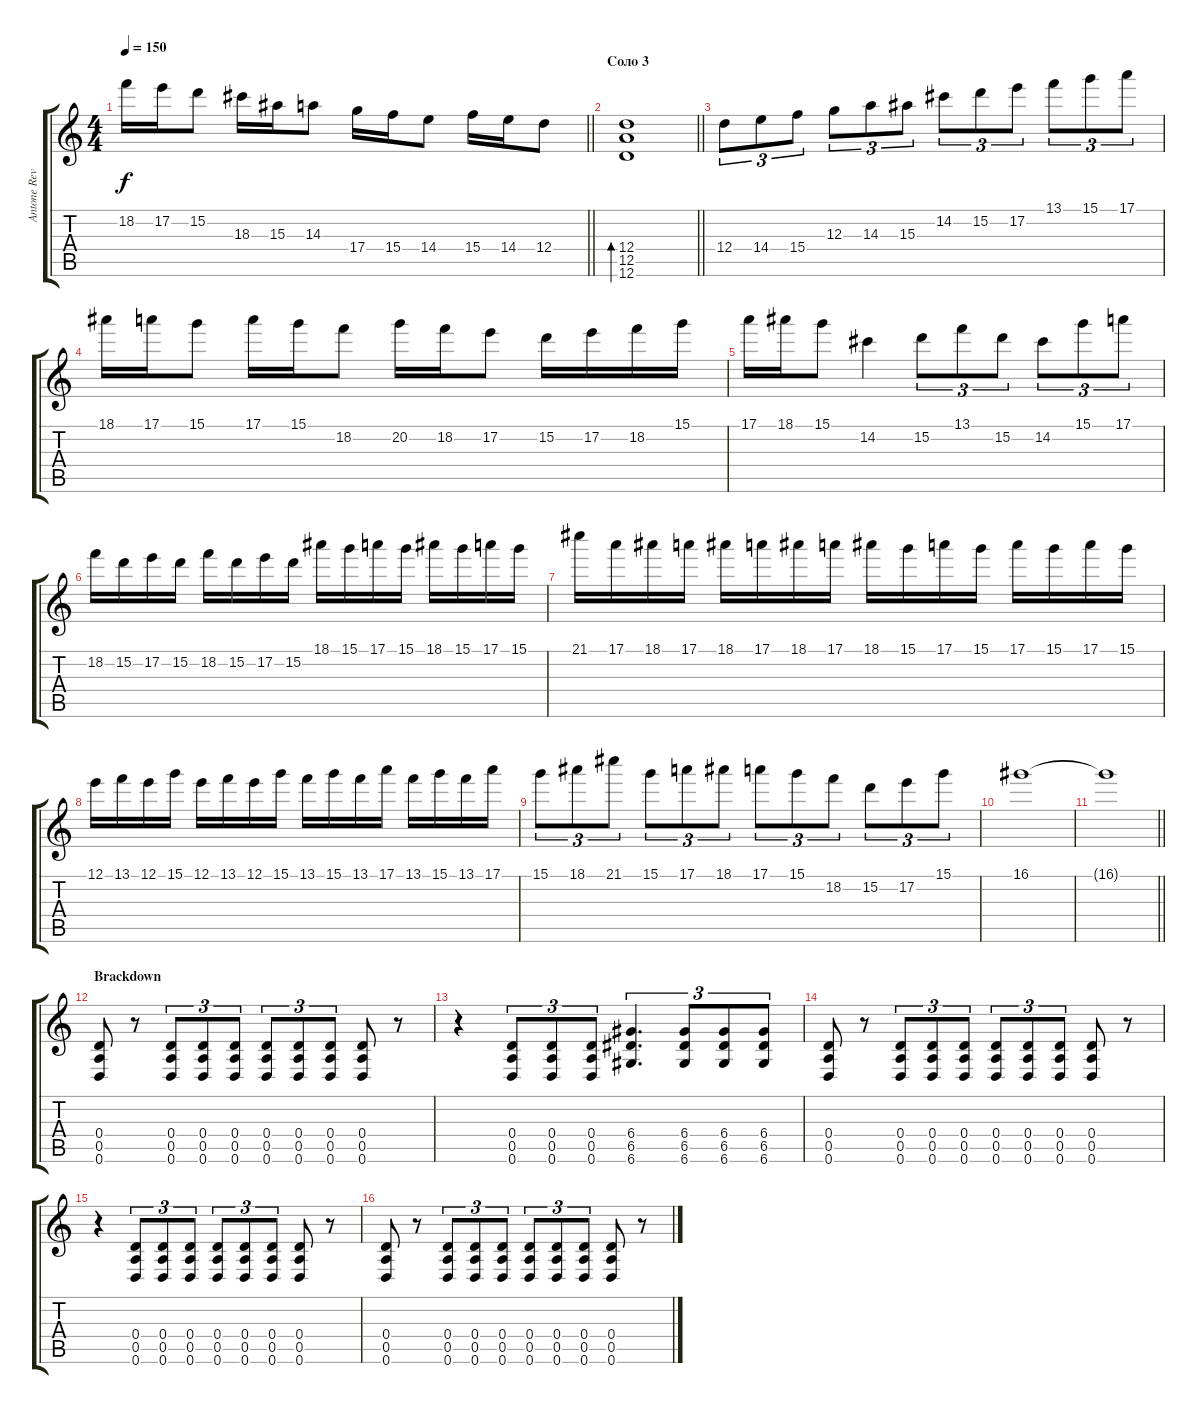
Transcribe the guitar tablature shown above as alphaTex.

\track ("Antone Revenson" "Antone Rev") {instrument distortionguitar}
\staff {score tabs}
\tuning (E4 B3 G3 D3 A2 D2) {hide}
\ts (4 4)
\tempo 150
\clef g2
\barLineRight lightlight
\ks c
18.2.16{dy f} 17.2.16 15.2.8 18.3.16 15.3.16 14.3.8 17.4.16 15.4.16 14.4.8 15.4.16 14.4.16 12.4.8 |
\section ("" "Соло 3")
\barLineRight lightlight
(12.4 12.5 12.6).1{bd 120} |
12.4.8{tu (3 2)} 14.4.8{tu (3 2)} 15.4.8{tu (3 2)} 12.3.8{tu (3 2)} 14.3.8{tu (3 2)} 15.3.8{tu (3 2)} 14.2.8{tu (3 2)} 15.2.8{tu (3 2)} 17.2.8{tu (3 2)} 13.1.8{tu (3 2)} 15.1.8{tu (3 2)} 17.1.8{tu (3 2)} |
18.1.16 17.1.16 15.1.8 17.1.16 15.1.16 18.2.8 20.2.16 18.2.16 17.2.8 15.2.16 17.2.16 18.2.16 15.1.16 |
17.1.16 18.1.16 15.1.8 14.2.4 15.2.8{tu (3 2)} 13.1.8{tu (3 2)} 15.2.8{tu (3 2)} 14.2.8{tu (3 2)} 15.1.8{tu (3 2)} 17.1.8{tu (3 2)} |
18.2.16 15.2.16 17.2.16 15.2.16 18.2.16 15.2.16 17.2.16 15.2.16 18.1.16 15.1.16 17.1.16 15.1.16 18.1.16 15.1.16 17.1.16 15.1.16 |
21.1.16 17.1.16 18.1.16 17.1.16 18.1.16 17.1.16 18.1.16 17.1.16 18.1.16 15.1.16 17.1.16 15.1.16 17.1.16 15.1.16 17.1.16 15.1.16 |
12.1.16 13.1.16 12.1.16 15.1.16 12.1.16 13.1.16 12.1.16 15.1.16 13.1.16 15.1.16 13.1.16 17.1.16 13.1.16 15.1.16 13.1.16 17.1.16 |
15.1.8{tu (3 2)} 18.1.8{tu (3 2)} 21.1.8{tu (3 2)} 15.1.8{tu (3 2)} 17.1.8{tu (3 2)} 18.1.8{tu (3 2)} 17.1.8{tu (3 2)} 15.1.8{tu (3 2)} 18.2.8{tu (3 2)} 15.2.8{tu (3 2)} 17.2.8{tu (3 2)} 15.1.8{tu (3 2)} |
16.1.1 |
\barLineRight lightlight
16.1{t}.1 |
\section ("" "Brackdown")
(0.4 0.5 0.6).8 r.8 (0.4 0.5 0.6).8{tu (3 2)} (0.4 0.5 0.6).8{tu (3 2)} (0.4 0.5 0.6).8{tu (3 2)} (0.4 0.5 0.6).8{tu (3 2)} (0.4 0.5 0.6).8{tu (3 2)} (0.4 0.5 0.6).8{tu (3 2)} (0.4 0.5 0.6).8 r.8 |
r.4 (0.4 0.5 0.6).8{tu (3 2)} (0.4 0.5 0.6).8{tu (3 2)} (0.4 0.5 0.6).8{tu (3 2)} (6.4 6.5 6.6).4{d tu (3 2)} (6.4 6.5 6.6).8{tu (3 2)} (6.4 6.5 6.6).8{tu (3 2)} (6.4 6.5 6.6).8{tu (3 2)} |
(0.4 0.5 0.6).8 r.8 (0.4 0.5 0.6).8{tu (3 2)} (0.4 0.5 0.6).8{tu (3 2)} (0.4 0.5 0.6).8{tu (3 2)} (0.4 0.5 0.6).8{tu (3 2)} (0.4 0.5 0.6).8{tu (3 2)} (0.4 0.5 0.6).8{tu (3 2)} (0.4 0.5 0.6).8 r.8 |
r.4 (0.4 0.5 0.6).8{tu (3 2)} (0.4 0.5 0.6).8{tu (3 2)} (0.4 0.5 0.6).8{tu (3 2)} (0.4 0.5 0.6).8{tu (3 2)} (0.4 0.5 0.6).8{tu (3 2)} (0.4 0.5 0.6).8{tu (3 2)} (0.4 0.5 0.6).8 r.8 |
(0.4 0.5 0.6).8 r.8 (0.4 0.5 0.6).8{tu (3 2)} (0.4 0.5 0.6).8{tu (3 2)} (0.4 0.5 0.6).8{tu (3 2)} (0.4 0.5 0.6).8{tu (3 2)} (0.4 0.5 0.6).8{tu (3 2)} (0.4 0.5 0.6).8{tu (3 2)} (0.4 0.5 0.6).8 r.8
